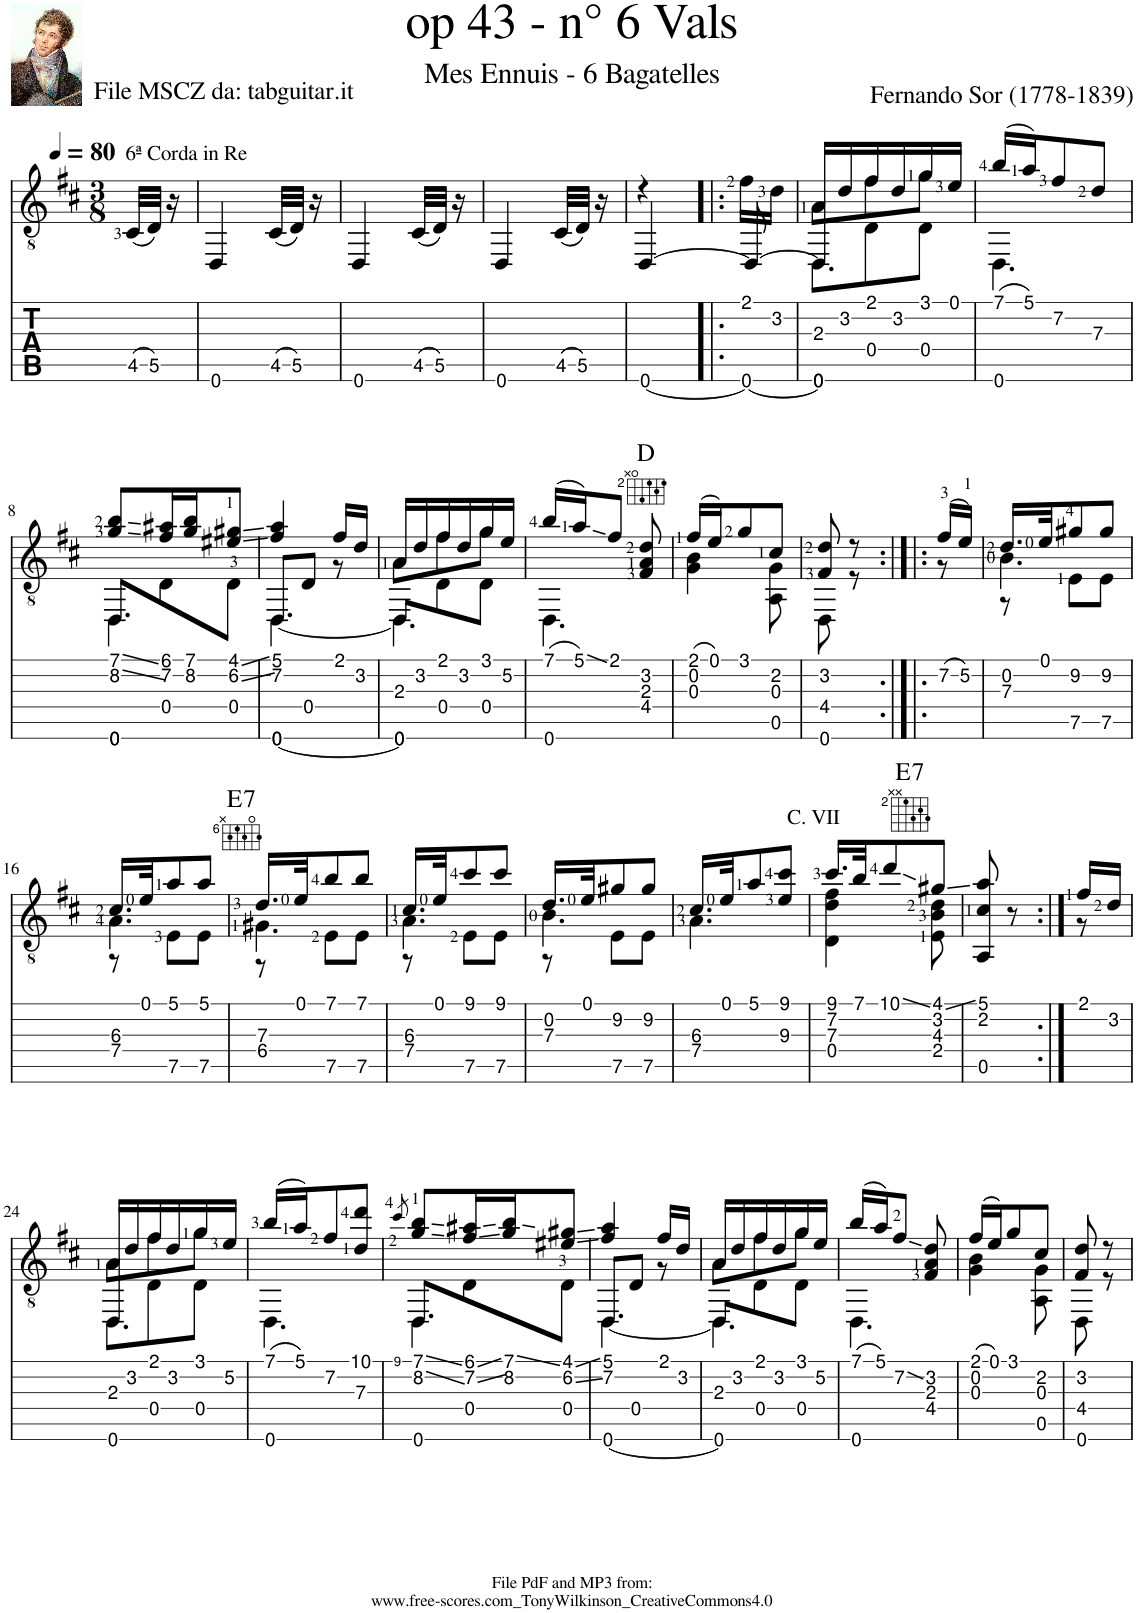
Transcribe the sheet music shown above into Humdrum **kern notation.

**kern	**kern	**harte
*part1	*part1	*part1
*staff2	*staff1	*
*I"Guitar	*	*
*I'Guit.	*	*
*stria6	*	*
*	*clefGv2	*
*k[f#c#]	*k[f#c#]	*
*M3/8	*M3/8	*
*MM80	*MM80	*
=	=	=
!	!LO:TX:a:t=6ª Corda in Re	!
32C#LLL	(32C#/LLL	.
32DJJJ	32D/JJJ)	.
16r	16r	.
=1	=1	=1
4DD	4DD/	.
32C#LLL	(32C#/LLL	.
32DJJJ	32D/JJJ)	.
16r	16r	.
=2	=2	=2
4DD	4DD/	.
32C#LLL	(32C#/LLL	.
32DJJJ	32D/JJJ)	.
16r	16r	.
=3	=3	=3
4DD	4DD/	.
32C#LLL	(32C#/LLL	.
32DJJJ	32D/JJJ)	.
16r	16r	.
=4	=4	=4
*^	*^	*
4r	[4DD	4r	[4DD/	.
=5!|:	=5!|:	=5!|:	=5!|:	=5!|:
16f#LL	8DD_	16f#\LL	8DD/_	.
16dJJ	.	16d\JJ	.	.
=6	=6	=6	=6	=6
*^	*^	*^	*^	*
16ALL	8DDL	8AL	4.DD]	16A/LL	8DD\L	8A\L	4.DD/]	.
16d	.	.	.	16d/	.	.	.	.
16f#	8D	8f#	.	16f#/	8D\	8f#\	.	.
16d	.	.	.	16d/	.	.	.	.
16g	8DJ	8gJ	.	16g/	8D\J	8g\J	.	.
16eJJ	.	.	.	16e/JJ	.	.	.	.
*	*v	*v	*v	*	*	*	*	*
*	*	*	*v	*v	*v	*
=7	=7	=7	=7	=7
16bLL	4.DD	(16b/LL	4.DD\	.
16aJ	.	16a/J)	.	.
8f#	.	8f#/	.	.
8dJ	.	8d/J	.	.
!!LO:LB:g=z
=8	=8	=8	=8	=8
*	*^	*	*^	*
8g\ 8b\L	8DDL	4.DD	8g/ 8b/L	8DD/L	4.DD\	.
16f#\ 16a#X\L	8D	.	16f#/ 16a#X/L	8D\	.	.
16g\ 16b\J	.	.	16g/ 16b/J	.	.	.
8e#\ 8g#\J	8DJ	.	8e#X/ 8g#X/J	8D\J	.	.
=9	=9	=9	=9	=9	=9	=9
4f# 4a	8DDL	[4.DD	4f#/ 4a/	8DD/L	[4.DD\	.
.	8DJ	.	.	8D/J	.	.
16f#LL	8r	.	16f#/LL	8r	.	.
16dJJ	.	.	16d/JJ	.	.	.
=10	=10	=10	=10	=10	=10	=10
*	*	*^	*	*	*^	*
16ALL	8AL	8DDL	4.DD]	16A/LL	8A\L	8DD/L	4.DD\]	.
16d	.	.	.	16d/	.	.	.	.
16f#	8f#	8D	.	16f#/	8f#\	8D\	.	.
16d	.	.	.	16d/	.	.	.	.
16g	8gJ	8DJ	.	16g/	8g\J	8D\J	.	.
16eJJ	.	.	.	16e/JJ	.	.	.	.
*	*v	*v	*v	*	*	*	*	*
*	*	*	*v	*v	*v	*
=11	=11	=11	=11	=11
16bLL	4.DD	(16b/LL	4.DD\	.
16aJ	.	16a/J)	.	.
8f#	.	8f#/J	.	D:maj
8F#\ 8A\ 8d\J	.	8F#/ 8A/ 8d/	.	.
=12	=12	=12	=12	=12
16f#LL	4G 4B	(16f#/LL	4G\ 4B\	.
16eJ	.	16e/J)	.	.
8g	.	8g/	.	.
8c#J	8AA 8G	8c#/J	8AA\ 8G\	.
=13	=13	=13	=13	=13
8F# 8d	8DD	8F#/ 8d/	8DD\	.
8r	8r	8r	8r	.
=14:|!|:	=14:|!|:	=14:|!|:	=14:|!|:	=14:|!|:
16f#LL	8r	(16f#/LL	8r	.
16eJJ	.	16e/JJ)	.	.
=15	=15	=15	=15	=15
*	*^	*	*^	*
16.dLL	4.B	8r	16.d/LL	4.B\	8r	.
32eJk	.	.	32e/JK	.	.	.
8g#X	.	8EL	8g#X/	.	8E\L	.
8g#J	.	8EJ	8g#/J	.	8E\J	.
!!LO:LB:g=z	!!	!!
=16	=16	=16	=16	=16	=16	=16
16.c#LL	4.A	8r	16.c#/LL	4.A\	8r	.
32eJk	.	.	32e/JK	.	.	.
8a	.	8EL	8a/	.	8E\L	.
8aJ	.	8EJ	8a/J	.	8E\J	.
=17	=17	=17	=17	=17	=17	=17
!	!	!	!	!	!	!LO:H:kt=7
16.dLL	4.G#X	8r	16.d/LL	4.G#X\	8r	E:7
32eJk	.	.	32e/JK	.	.	.
8b	.	8EL	8b/	.	8E\L	.
8bJ	.	8EJ	8b/J	.	8E\J	.
=18	=18	=18	=18	=18	=18	=18
16.c#LL	4.A	8r	16.c#/LL	4.A\	8r	.
32eJk	.	.	32e/JK	.	.	.
8cc#	.	8EL	8cc#/	.	8E\L	.
8cc#J	.	8EJ	8cc#/J	.	8E\J	.
=19	=19	=19	=19	=19	=19	=19
16.dLL	4.B	8r	16.d/LL	4.B\	8r	.
32eJk	.	.	32e/JK	.	.	.
8g#X	.	8EL	8g#X/	.	8E\L	.
8g#J	.	8EJ	8g#/J	.	8E\J	.
*	*v	*v	*	*	*	*
*	*	*	*v	*v	*
=20	=20	=20	=20	=20
16.c#LL	4.A	16.c#/LL	4.A\	.
32eJk	.	32e/JK	.	.
8a	.	8a/	.	.
8e\ 8cc#\J	.	8e/ 8cc#/J	.	.
=21	=21	=21	=21	=21
!	!	!LO:TX:a:t=C. VII	!	!
16.cc#LL	4D 4d 4f#	16.cc#/LL	4D\ 4d\ 4f#\	.
32bJk	.	32b/JK	.	.
8dd	.	8dd/	.	.
!	!	!	!	!LO:H:kt=7
8g#J	8E 8B 8d	8g#X/J	8E\ 8B\ 8d\	E:7
*v	*v	*	*	*
*	*v	*v	*
=22	=22	=22
8AA 8c# 8a	8AA/ 8c#/ 8a/	.
8r	8r	.
=23:|!	=23:|!	=23:|!
*^	*^	*
16f#LL	8r	16f#/LL	8r	.
16dJJ	.	16d/JJ	.	.
!!LO:LB:g=z
=24	=24	=24	=24	=24
*^	*^	*^	*^	*
16ALL	8DDL	8AL	4.DD	16A/LL	8DD\L	8A\L	4.DD/	.
16d	.	.	.	16d/	.	.	.	.
16f#	8D	8f#	.	16f#/	8D\	8f#\	.	.
16d	.	.	.	16d/	.	.	.	.
16g	8DJ	8gJ	.	16g/	8D\J	8g\J	.	.
16eJJ	.	.	.	16e/JJ	.	.	.	.
*	*v	*v	*v	*	*	*	*	*
*	*	*	*v	*v	*v	*
=25	=25	=25	=25	=25
16bLL	4.DD	(16b/LL	4.DD\	.
16aJ	.	16a/J)	.	.
8f#	.	8f#/	.	.
8d\ 8dd\J	.	8d/ 8dd/J	.	.
*v	*v	*	*	*
*	*v	*v	*
=26	=26	=26
qcc#	8qcc#/	.
*^	*^	*
*	*^	*	*^	*
8g\ 8b\L	8DDL	4.DD	8g/ 8b/L	8DD/L	4.DD\	.
16f#\ 16a#X\L	8D	.	16f#/ 16a#X/L	8D\	.	.
16g\ 16b\J	.	.	16g/ 16b/J	.	.	.
8e#X\ 8g#X\J	8DJ	.	8e#X/ 8g#X/J	8D\J	.	.
=27	=27	=27	=27	=27	=27	=27
4f# 4a	8DDL	[4.DD	4f#/ 4a/	8DD/L	[4.DD\	.
.	8DJ	.	.	8D/J	.	.
16f#LL	8r	.	16f#/LL	8r	.	.
16dJJ	.	.	16d/JJ	.	.	.
=28	=28	=28	=28	=28	=28	=28
*	*	*^	*	*	*^	*
16ALL	8AL	8DDL	4.DD]	16A/LL	8A\L	8DD/L	4.DD\]	.
16d	.	.	.	16d/	.	.	.	.
16f#	8f#	8D	.	16f#/	8f#\	8D\	.	.
16d	.	.	.	16d/	.	.	.	.
16g	8gJ	8DJ	.	16g/	8g\J	8D\J	.	.
16eJJ	.	.	.	16e/JJ	.	.	.	.
*	*v	*v	*v	*	*	*	*	*
*	*	*	*v	*v	*v	*
=29	=29	=29	=29	=29
16bLL	4.DD	(16b/LL	4.DD\	.
16aJ	.	16a/J)	.	.
8f#	.	8f#/J	.	.
8F#\ 8A\ 8d\J	.	8F#/ 8A/ 8d/	.	.
=30	=30	=30	=30	=30
16f#LL	4G 4B	(16f#/LL	4G\ 4B\	.
16eJ	.	16e/J)	.	.
8g	.	8g/	.	.
8c#J	8AA 8G	8c#/J	8AA\ 8G\	.
=31	=31	=31	=31	=31
8F# 8d	8DD	8F#/ 8d/	8DD\	.
8r	8r	8r	8r	.
*v	*v	*	*	*
*	*v	*v	*
=	=	=
*-	*-	*-
